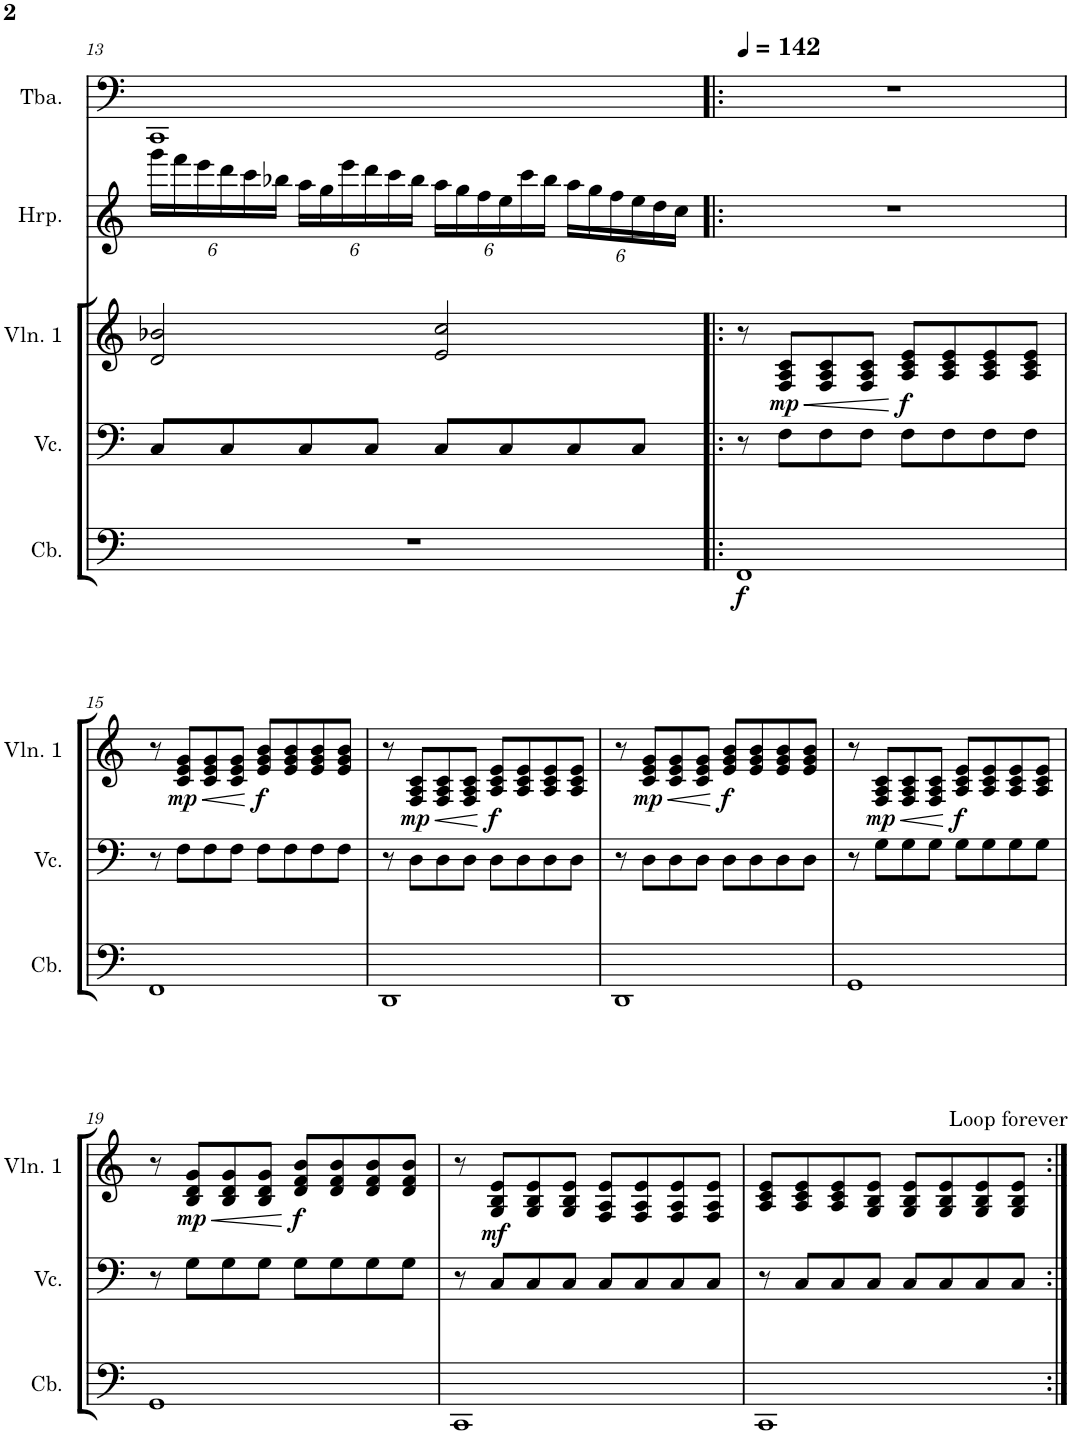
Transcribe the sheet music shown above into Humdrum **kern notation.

**kern	**dynam	**kern	**kern	**dynam	**kern	**dynam	**kern	**kern
*part6	*part6	*part5	*part4	*part4	*part3	*part3	*part2	*part1
*staff6	*staff6	*staff5	*staff4	*staff4	*staff3	*staff3	*staff2	*staff1
*I"Contrabass	*	*I"Violoncello	*I"Violin 3	*	*I"Violin 1	*	*I"Harp	*I"Tuba
*I'Cb.	*	*I'Vc.	*I'Vln. 3	*	*I'Vln. 1	*	*I'Hrp.	*I'Tba.
!!LO:PB:g=z
*clefF4	*	*clefF4	*clefG2	*	*clefG2	*	*clefG2	*clefF4
*Trd7c12	*	*	*	*	*	*	*	*
*k[]	*	*k[]	*k[]	*	*k[]	*	*k[]	*k[]
*M4/4	*	*M4/4	*M4/4	*	*M4/4	*	*M4/4	*M4/4
*met(c)	*	*met(c)	*met(c)	*	*met(c)	*	*met(c)	*met(c)
*	*	*	*	*	*	*	*Xbrackettup	*
=13	=13	=13	=13	=13	=13	=13	=13	=13
1r	.	8C/L	8a]	.	2d/ 2b-X/	.	24ggg\LL	1CC
.	.	.	.	.	.	.	24fff\	.
.	.	.	.	.	.	.	24eee\	.
.	.	8C/	2b-X	.	.	.	24ddd\	.
.	.	.	.	.	.	.	24ccc\	.
.	.	.	.	.	.	.	24bb-X\JJ	.
.	.	8C/	.	.	.	.	24aa\LL	.
.	.	.	.	.	.	.	24gg\	.
.	.	.	.	.	.	.	24eee\	.
.	.	8C/J	.	.	.	.	24ddd\	.
.	.	.	.	.	.	.	24ccc\	.
.	.	.	.	.	.	.	24bb-\JJ	.
.	.	8C/L	.	.	2e/ 2cc/	.	24aa\LL	.
.	.	.	.	.	.	.	24gg\	.
.	.	.	.	.	.	.	24ff\	.
.	.	8C/	[4.cc	.	.	.	24ee\	.
.	.	.	.	.	.	.	24ccc\	.
.	.	.	.	.	.	.	24bb-\JJ	.
.	.	8C/	.	.	.	.	24aa\LL	.
.	.	.	.	.	.	.	24gg\	.
.	.	.	.	.	.	.	24ff\	.
.	.	8C/J	.	.	.	.	24ee\	.
.	.	.	.	.	.	.	24dd\	.
.	.	.	.	.	.	.	24cc\JJ	.
=14!|:	=14!|:	=14!|:	=14!|:	=14!|:	=14!|:	=14!|:	=14!|:	=14!|:
*	*	*	*	*	*	*	*	*MM142
!	!LO:DY:b	!	!	!	!	!	!	!
1FF	f	8r	8e 8cc]	.	8r	.	1r	1r
!	!	!	!	!	!	!LO:HP:b	!	!
!	!	!	!	!	!	!LO:DY:n=1:b	!	!
.	.	8F\L	8r	.	8F/ 8A/ 8c/L	< mp	.	.
!	!	!	!	!LO:HP:b	!	!	!	!
!	!	!	!	!LO:DY:n=1:b	!	!	!	!
.	.	8F\	8c/L	< pp	8F/ 8A/ 8c/	.	.	.
.	.	8F\J	8c/J	.	8F/ 8A/ 8c/J	.	.	.
!	!	!	!	!	!	!LO:DY:n=2:b	!	!
.	.	8F\L	8c/L	.	8A/ 8c/ 8e/L	[ f	.	.
!	!	!	!	!LO:DY:n=2:b	!	!	!	!
.	.	8F\	8e/J	[ mp	8A/ 8c/ 8e/	.	.	.
.	.	8F\	8e/L	.	8A/ 8c/ 8e/	.	.	.
.	.	8F\J	8e/J	.	8A/ 8c/ 8e/J	.	.	.
!!LO:LB:g=z
=15	=15	=15	=15	=15	=15	=15	=15	=15
1FF	.	8r	8e	.	8r	.	1r	1r
!	!	!	!	!	!	!LO:HP:b	!	!
!	!	!	!	!	!	!LO:DY:n=1:b	!	!
.	.	8F\L	8r	.	8c/ 8e/ 8g/L	< mp	.	.
!	!	!	!	!LO:HP:b	!	!	!	!
!	!	!	!	!LO:DY:n=1:b	!	!	!	!
.	.	8F\	8g/L	< pp	8c/ 8e/ 8g/	.	.	.
.	.	8F\J	8g/J	.	8c/ 8e/ 8g/J	.	.	.
!	!	!	!	!	!	!LO:DY:n=2:b	!	!
.	.	8F\L	8g/L	.	8e/ 8g/ 8b/L	[ f	.	.
!	!	!	!	!LO:DY:n=2:b	!	!	!	!
.	.	8F\	8b/J	[ mp	8e/ 8g/ 8b/	.	.	.
.	.	8F\	8b\L	.	8e/ 8g/ 8b/	.	.	.
.	.	8F\J	8b\J	.	8e/ 8g/ 8b/J	.	.	.
=16	=16	=16	=16	=16	=16	=16	=16	=16
1DD	.	8r	8b	.	8r	.	1r	1r
!	!	!	!	!	!	!LO:HP:b	!	!
!	!	!	!	!	!	!LO:DY:n=1:b	!	!
.	.	8D\L	8r	.	8F/ 8A/ 8c/L	< mp	.	.
!	!	!	!	!LO:HP:b	!	!	!	!
!	!	!	!	!LO:DY:n=1:b	!	!	!	!
.	.	8D\	8c/L	< pp	8F/ 8A/ 8c/	.	.	.
.	.	8D\J	8c/J	.	8F/ 8A/ 8c/J	.	.	.
!	!	!	!	!	!	!LO:DY:n=2:b	!	!
.	.	8D\L	8c/L	.	8A/ 8c/ 8e/L	[ f	.	.
!	!	!	!	!LO:DY:n=2:b	!	!	!	!
.	.	8D\	8e/J	[ mp	8A/ 8c/ 8e/	.	.	.
.	.	8D\	8e/L	.	8A/ 8c/ 8e/	.	.	.
.	.	8D\J	8e/J	.	8A/ 8c/ 8e/J	.	.	.
=17	=17	=17	=17	=17	=17	=17	=17	=17
1DD	.	8r	8e	.	8r	.	1r	1r
!	!	!	!	!	!	!LO:HP:b	!	!
!	!	!	!	!	!	!LO:DY:n=1:b	!	!
.	.	8D\L	8r	.	8c/ 8e/ 8g/L	< mp	.	.
!	!	!	!	!LO:HP:b	!	!	!	!
!	!	!	!	!LO:DY:n=1:b	!	!	!	!
.	.	8D\	8g/L	< pp	8c/ 8e/ 8g/	.	.	.
.	.	8D\J	8g/J	.	8c/ 8e/ 8g/J	.	.	.
!	!	!	!	!	!	!LO:DY:n=2:b	!	!
.	.	8D\L	8g/L	.	8e/ 8g/ 8b/L	[ f	.	.
!	!	!	!	!LO:DY:n=2:b	!	!	!	!
.	.	8D\	8b/J	[ mp	8e/ 8g/ 8b/	.	.	.
.	.	8D\	8b\L	.	8e/ 8g/ 8b/	.	.	.
.	.	8D\J	8b\J	.	8e/ 8g/ 8b/J	.	.	.
=18	=18	=18	=18	=18	=18	=18	=18	=18
1GG	.	8r	8b	.	8r	.	1r	1r
!	!	!	!	!	!	!LO:HP:b	!	!
!	!	!	!	!	!	!LO:DY:n=1:b	!	!
.	.	8G\L	8r	.	8F/ 8A/ 8c/L	< mp	.	.
!	!	!	!	!LO:HP:b	!	!	!	!
!	!	!	!	!LO:DY:n=1:b	!	!	!	!
.	.	8G\	8c/L	< pp	8F/ 8A/ 8c/	.	.	.
.	.	8G\J	8c/J	.	8F/ 8A/ 8c/J	.	.	.
!	!	!	!	!	!	!LO:DY:n=2:b	!	!
.	.	8G\L	8c/L	.	8A/ 8c/ 8e/L	[ f	.	.
!	!	!	!	!LO:DY:n=2:b	!	!	!	!
.	.	8G\	8e/J	[ mp	8A/ 8c/ 8e/	.	.	.
.	.	8G\	8e/L	.	8A/ 8c/ 8e/	.	.	.
.	.	8G\J	8e/J	.	8A/ 8c/ 8e/J	.	.	.
!!LO:LB:g=z
=19	=19	=19	=19	=19	=19	=19	=19	=19
1GG	.	8r	8e	.	8r	.	1r	1r
!	!	!	!	!	!	!LO:HP:b	!	!
!	!	!	!	!	!	!LO:DY:n=1:b	!	!
.	.	8G\L	8r	.	8B/ 8d/ 8g/L	< mp	.	.
!	!	!	!	!LO:HP:b	!	!	!	!
!	!	!	!	!LO:DY:n=1:b	!	!	!	!
.	.	8G\	8g/L	< pp	8B/ 8d/ 8g/	.	.	.
.	.	8G\J	8g/J	.	8B/ 8d/ 8g/J	.	.	.
!	!	!	!	!	!	!LO:DY:n=2:b	!	!
.	.	8G\L	8g/L	.	8d/ 8f/ 8b/L	[ f	.	.
!	!	!	!	!LO:DY:n=2:b	!	!	!	!
.	.	8G\	8b/J	[ mp	8d/ 8f/ 8b/	.	.	.
.	.	8G\	8b\L	.	8d/ 8f/ 8b/	.	.	.
.	.	8G\J	8b\J	.	8d/ 8f/ 8b/J	.	.	.
=20	=20	=20	=20	=20	=20	=20	=20	=20
1CC	.	8r	8b	.	8r	.	1r	1r
!	!	!	!	!	!	!LO:DY:b	!	!
.	.	8C/L	8r	.	8G/ 8B/ 8e/L	mf	.	.
!	!	!	!	!LO:DY:b	!	!	!	!
.	.	8C/	8e/L	p	8G/ 8B/ 8e/	.	.	.
.	.	8C/J	8e/J	.	8G/ 8B/ 8e/J	.	.	.
.	.	8C/L	8e/L	.	8F/ 8A/ 8e/L	.	.	.
.	.	8C/	8e/J	.	8F/ 8A/ 8e/	.	.	.
.	.	8C/	8e/L	.	8F/ 8A/ 8e/	.	.	.
.	.	8C/J	8e/J	.	8F/ 8A/ 8e/J	.	.	.
=21	=21	=21	=21	=21	=21	=21	=21	=21
*	*	*	*	*	*	*	*	*^
1CC	.	8r	8e	.	8A/ 8c/ 8e/L	.	1r	1r	2.ryy
.	.	8C/L	8r	.	8A/ 8c/ 8e/	.	.	.	.
.	.	8C/	4r	.	8A/ 8c/ 8e/	.	.	.	.
.	.	8C/J	.	.	8G/ 8B/ 8e/J	.	.	.	.
.	.	8C/L	2r	.	8G/ 8B/ 8e/L	.	.	.	.
.	.	8C/	.	.	8G/ 8B/ 8e/	.	.	.	.
!	!	!	!	!	!	!	!	!	!LO:TX:a:t=Loop forever
.	.	8C/	.	.	8G/ 8B/ 8e/	.	.	.	4ryy
.	.	8C/J	.	.	8G/ 8B/ 8e/J	.	.	.	.
*	*	*	*	*	*	*	*	*v	*v
=:|!	=:|!	=:|!	=:|!	=:|!	=:|!	=:|!	=:|!	=:|!
*-	*-	*-	*-	*-	*-	*-	*-	*-
